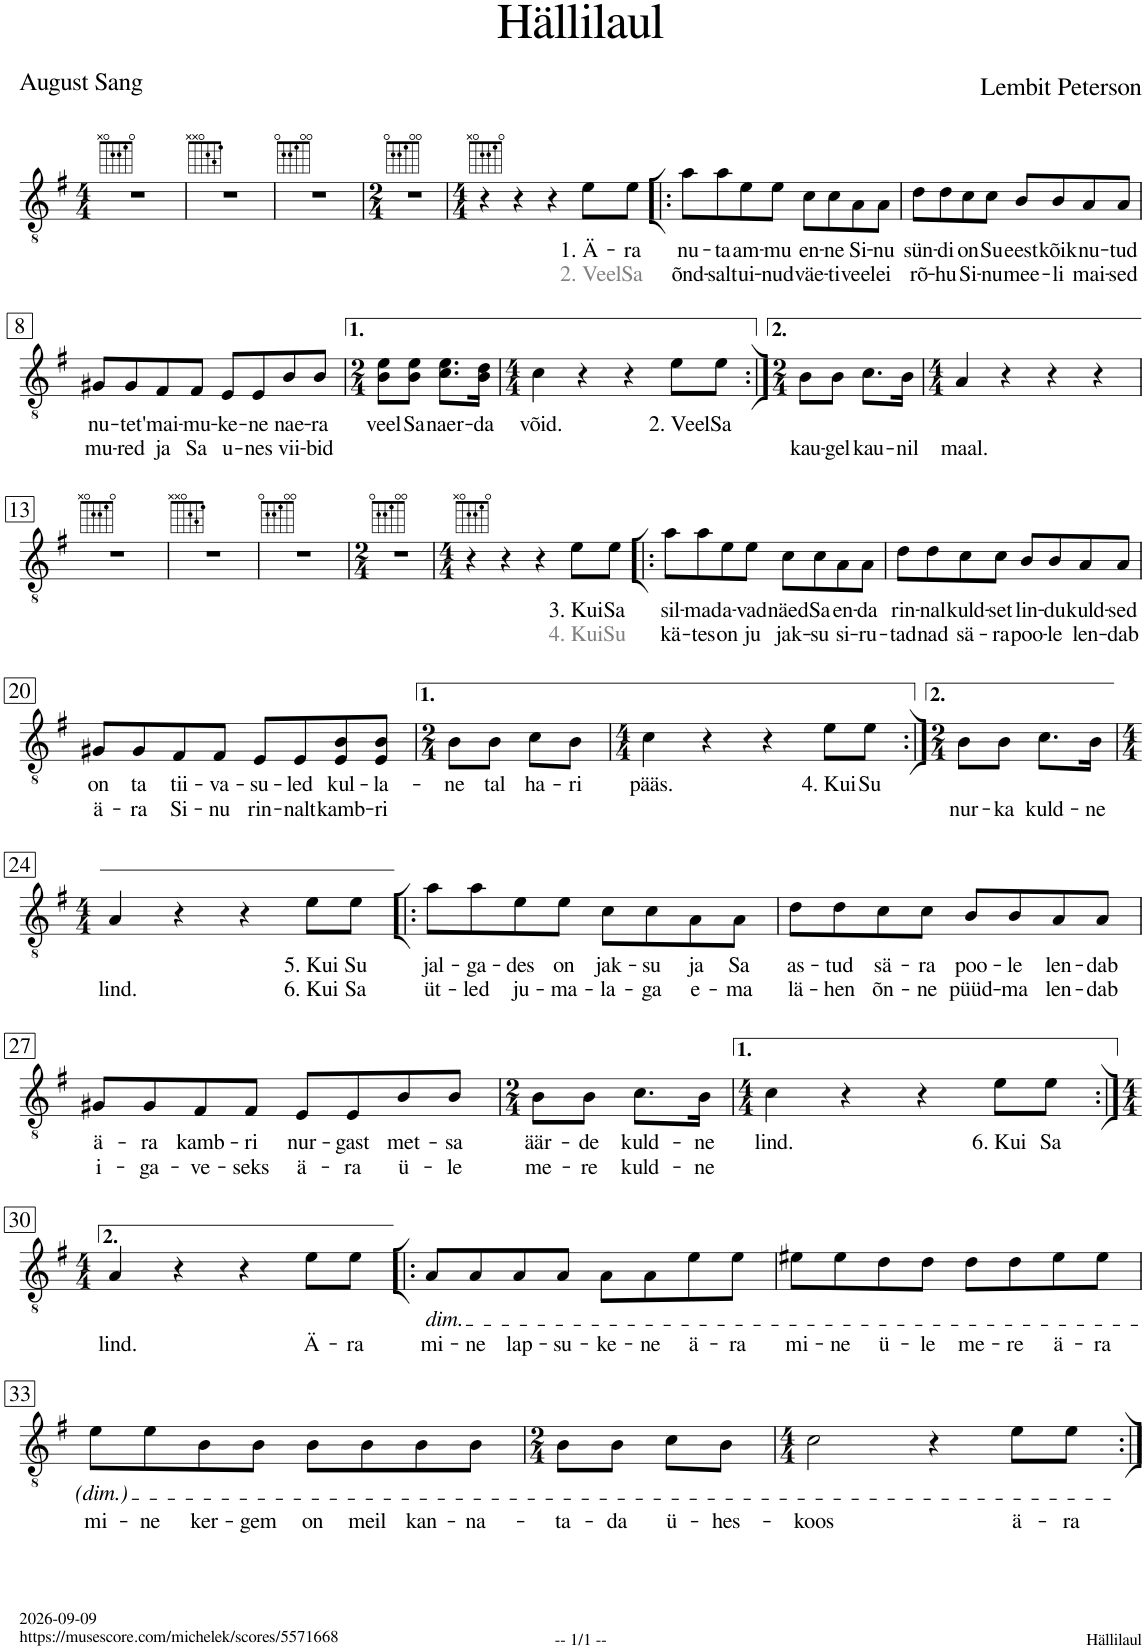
**kern	**text	**text
*part1	*part1	*part1
*staff1	*staff1	*staff1
*I"Guitar	*	*
*clefGv2	*	*
*k[f#]	*	*
*M4/4	*	*
=1	=1	=1
1r	.	.
=2	=2	=2
1r	.	.
=3	=3	=3
1r	.	.
=4	=4	=4
*M2/4	*	*
2r	.	.
=5	=5	=5
*M4/4	*	*
4r	.	.
4r	.	.
4r	.	.
!	!LO:LY:b	!LO:LY:b:color=#808080
8e\L	1. Ä-	2. Veel
!	!LO:LY:b	!LO:LY:b:color=#808080
8e\J	-ra	Sa
=6!|:	=6!|:	=6!|:
!	!LO:LY:b	!LO:LY:b
8a\L	nu-	õnd-
!	!LO:LY:b	!LO:LY:b
8a\	-ta	-salt
!	!LO:LY:b	!LO:LY:b
8e\	am-	ui-
!	!LO:LY:b	!LO:LY:b
8e\J	-mu	-nud
!	!LO:LY:b	!LO:LY:b
8c\L	en-	väe-
!	!LO:LY:b	!LO:LY:b
8c\	-ne	-ti
!	!LO:LY:b	!LO:LY:b
8A\	Si-	veel
!	!LO:LY:b	!LO:LY:b
8A\J	-nu	ei
=7	=7	=7
!	!LO:LY:b	!LO:LY:b
8d\L	sün-	rõ-
!	!LO:LY:b	!LO:LY:b
8d\	-di	-hu
!	!LO:LY:b	!LO:LY:b
8c\	on	Si-
!	!LO:LY:b	!LO:LY:b
8c\J	Su	-nu
!	!LO:LY:b	!LO:LY:b
8B/L	eest	mee-
!	!LO:LY:b	!LO:LY:b
8B/	kõik	-li
!	!LO:LY:b	!LO:LY:b
8A/	nu-	mai-
!	!LO:LY:b	!LO:LY:b
8A/J	-tud	-sed
!!LO:LB:g=z
=8	=8	=8
!	!LO:LY:b	!LO:LY:b
8G#X/L	nu-	mu-
!	!LO:LY:b	!LO:LY:b
8G#/	-tet'	-red
!	!LO:LY:b	!LO:LY:b
8F#/	mai-	ja
!	!LO:LY:b	!LO:LY:b
8F#/J	-mu-	Sa
!	!LO:LY:b	!LO:LY:b
8E/L	-ke-	u-
!	!LO:LY:b	!LO:LY:b
8E/	-ne	-nes
!	!LO:LY:b	!LO:LY:b
8B/	nae-	vii-
!	!LO:LY:b	!LO:LY:b
8B/J	-ra	-bid
=9	=9	=9
*M2/4	*	*
!	!LO:LY:b	!
8B\ 8e\L	veel	.
!	!LO:LY:b	!
8B\ 8e\J	Sa	.
!	!LO:LY:b	!
8.c\ 8.e\L	naer-	.
!	!LO:LY:b	!
16B\ 16d\Jk	-da	.
=10	=10	=10
*M4/4	*	*
!	!LO:LY:b	!
4c\	võid.	.
4r	.	.
4r	.	.
!	!LO:LY:b	!
8e\L	2. Veel	.
!	!LO:LY:b	!
8e\J	Sa	.
=11:|!	=11:|!	=11:|!
*M2/4	*	*
!	!	!LO:LY:b
8B\L	.	kau-
!	!	!LO:LY:b
8B\J	.	-gel
!	!	!LO:LY:b
8.c\L	.	kau-
!	!	!LO:LY:b
16B\Jk	.	-nil
=12	=12	=12
*M4/4	*	*
!	!	!LO:LY:b
4A/	.	maal.
4r	.	.
4r	.	.
4r	.	.
!!LO:LB:g=z
=13	=13	=13
1r	.	.
=14	=14	=14
1r	.	.
=15	=15	=15
1r	.	.
=16	=16	=16
*M2/4	*	*
2r	.	.
=17	=17	=17
*M4/4	*	*
4r	.	.
4r	.	.
4r	.	.
!	!LO:LY:b	!LO:LY:b:color=#808080
8e\L	3. Kui	4. Kui
!	!LO:LY:b	!LO:LY:b:color=#808080
8e\J	Sa	Su
=18!|:	=18!|:	=18!|:
!	!LO:LY:b	!LO:LY:b
8a\L	sil-	kä-
!	!LO:LY:b	!LO:LY:b
8a\	-mad	-tes
!	!LO:LY:b	!LO:LY:b
8e\	a-	on
!	!LO:LY:b	!LO:LY:b
8e\J	-vad	ju
!	!LO:LY:b	!LO:LY:b
8c\L	näed	jak-
!	!LO:LY:b	!LO:LY:b
8c\	Sa	-su
!	!LO:LY:b	!LO:LY:b
8A\	en-	si-
!	!LO:LY:b	!LO:LY:b
8A\J	-da	-ru-
=19	=19	=19
!	!LO:LY:b	!LO:LY:b
8d\L	rin-	-tad
!	!LO:LY:b	!LO:LY:b
8d\	-nal	nad
!	!LO:LY:b	!LO:LY:b
8c\	kuld-	sä-
!	!LO:LY:b	!LO:LY:b
8c\J	-set	-ra
!	!LO:LY:b	!LO:LY:b
8B/L	lin-	poo-
!	!LO:LY:b	!LO:LY:b
8B/	-du	-le
!	!LO:LY:b	!LO:LY:b
8A/	kuld-	len-
!	!LO:LY:b	!LO:LY:b
8A/J	-sed	-dab
!!LO:LB:g=z
=20	=20	=20
!	!LO:LY:b	!LO:LY:b
8G#X/L	on	ä-
!	!LO:LY:b	!LO:LY:b
8G#/	ta	-ra
!	!LO:LY:b	!LO:LY:b
8F#/	tii-	Si-
!	!LO:LY:b	!LO:LY:b
8F#/J	-va-	-nu
!	!LO:LY:b	!LO:LY:b
8E/L	-su-	rin-
!	!LO:LY:b	!LO:LY:b
8E/	-led	-nalt
!	!LO:LY:b	!LO:LY:b
8E/ 8B/	kul-	kamb-
!	!LO:LY:b	!LO:LY:b
8E/ 8B/J	-la-	-ri
=21	=21	=21
*M2/4	*	*
!	!LO:LY:b	!
8B\L	-ne	.
!	!LO:LY:b	!
8B\J	tal	.
!	!LO:LY:b	!
8c\L	ha-	.
!	!LO:LY:b	!
8B\J	ri	.
=22	=22	=22
*M4/4	*	*
!	!LO:LY:b	!
4c\	pääs.	.
4r	.	.
4r	.	.
!	!LO:LY:b	!
8e\L	4. Kui	.
!	!LO:LY:b	!
8e\J	Su	.
=23:|!	=23:|!	=23:|!
*M2/4	*	*
!	!	!LO:LY:b
8B\L	.	nur-
!	!	!LO:LY:b
8B\J	.	ka
!	!	!LO:LY:b
8.c\L	.	kuld-
!	!	!LO:LY:b
16B\Jk	.	-ne
!!LO:LB:g=z
=24	=24	=24
*M4/4	*	*
!	!	!LO:LY:b
4A/	.	lind.
4r	.	.
4r	.	.
!	!LO:LY:b	!LO:LY:b
8e\L	5. Kui	6. Kui
!	!LO:LY:b	!LO:LY:b
8e\J	Su	Sa
=25!|:	=25!|:	=25!|:
!	!LO:LY:b	!LO:LY:b
8a\L	jal-	üt-
!	!LO:LY:b	!LO:LY:b
8a\	-ga-	-led
!	!LO:LY:b	!LO:LY:b
8e\	-des	ju-
!	!LO:LY:b	!LO:LY:b
8e\J	on	-ma-
!	!LO:LY:b	!LO:LY:b
8c\L	jak-	-la-
!	!LO:LY:b	!LO:LY:b
8c\	-su	-ga
!	!LO:LY:b	!LO:LY:b
8A\	ja	e-
!	!LO:LY:b	!LO:LY:b
8A\J	Sa	-ma
=26	=26	=26
!	!LO:LY:b	!LO:LY:b
8d\L	as-	lä-
!	!LO:LY:b	!LO:LY:b
8d\	-tud	-hen
!	!LO:LY:b	!LO:LY:b
8c\	sä-	õn-
!	!LO:LY:b	!LO:LY:b
8c\J	-ra	-ne
!	!LO:LY:b	!LO:LY:b
8B/L	poo-	püüd-
!	!LO:LY:b	!LO:LY:b
8B/	-le	-ma
!	!LO:LY:b	!LO:LY:b
8A/	len-	len-
!	!LO:LY:b	!LO:LY:b
8A/J	-dab	-dab
!!LO:LB:g=z
=27	=27	=27
!	!LO:LY:b	!LO:LY:b
8G#X/L	ä-	i-
!	!LO:LY:b	!LO:LY:b
8G#/	-ra	-ga-
!	!LO:LY:b	!LO:LY:b
8F#/	kamb-	-ve-
!	!LO:LY:b	!LO:LY:b
8F#/J	-ri	-seks
!	!LO:LY:b	!LO:LY:b
8E/L	nur-	ä-
!	!LO:LY:b	!LO:LY:b
8E/	-gast	-ra
!	!LO:LY:b	!LO:LY:b
8B/	met-	ü-
!	!LO:LY:b	!LO:LY:b
8B/J	-sa	-le
=28	=28	=28
*M2/4	*	*
!	!LO:LY:b	!LO:LY:b
8B\L	äär-	me-
!	!LO:LY:b	!LO:LY:b
8B\J	de	-re
!	!LO:LY:b	!LO:LY:b
8.c\L	kuld-	kuld-
!	!LO:LY:b	!LO:LY:b
16B\Jk	-ne	-ne
=29	=29	=29
*M4/4	*	*
!	!LO:LY:b	!
4c\	lind.	.
4r	.	.
4r	.	.
!	!LO:LY:b	!
8e\L	6. Kui	.
!	!LO:LY:b	!
8e\J	Sa	.
!!LO:LB:g=z
=30:|!	=30:|!	=30:|!
*M4/4	*	*
!	!LO:LY:b	!
4A/	lind.	.
4r	.	.
4r	.	.
!	!LO:LY:b	!
8e\L	Ä-	.
!	!LO:LY:b	!
8e\J	-ra	.
=31!|:	=31!|:	=31!|:
!LO:TX:b:i:t=dim.	!	!
!	!LO:LY:b	!
8A/L	mi-	.
!	!LO:LY:b	!
8A/	-ne	.
!	!LO:LY:b	!
8A/	lap-	.
!	!LO:LY:b	!
8A/J	-su-	.
!	!LO:LY:b	!
8A\L	-ke-	.
!	!LO:LY:b	!
8A\	-ne	.
!	!LO:LY:b	!
8e\	ä-	.
!	!LO:LY:b	!
8e\J	-ra	.
=32	=32	=32
!	!LO:LY:b	!
8e#X\L	mi-	.
!	!LO:LY:b	!
8e#\	-ne	.
!	!LO:LY:b	!
8d\	ü-	.
!	!LO:LY:b	!
8d\J	-le	.
!	!LO:LY:b	!
8d\L	me-	.
!	!LO:LY:b	!
8d\	-re	.
!	!LO:LY:b	!
8e#\	ä-	.
!	!LO:LY:b	!
8e#\J	-ra	.
!!LO:LB:g=z
=33	=33	=33
!	!LO:LY:b	!
8e\L	mi-	.
!	!LO:LY:b	!
8e\	-ne	.
!	!LO:LY:b	!
8B\	ker-	.
!	!LO:LY:b	!
8B\J	-gem	.
!	!LO:LY:b	!
8B\L	on	.
!	!LO:LY:b	!
8B\	meil	.
!	!LO:LY:b	!
8B\	kan-	.
!	!LO:LY:b	!
8B\J	-na-	.
=34	=34	=34
*M2/4	*	*
!	!LO:LY:b	!
8B\L	-ta-	.
!	!LO:LY:b	!
8B\J	-da	.
!	!LO:LY:b	!
8c\L	ü-	.
!	!LO:LY:b	!
8B\J	-hes-	.
=35	=35	=35
*M4/4	*	*
!	!LO:LY:b	!
2c\	-koos	.
4r	.	.
!	!LO:LY:b	!
8e\L	ä-	.
!	!LO:LY:b	!
8e\J	-ra	.
=:|!	=:|!	=:|!
*-	*-	*-
